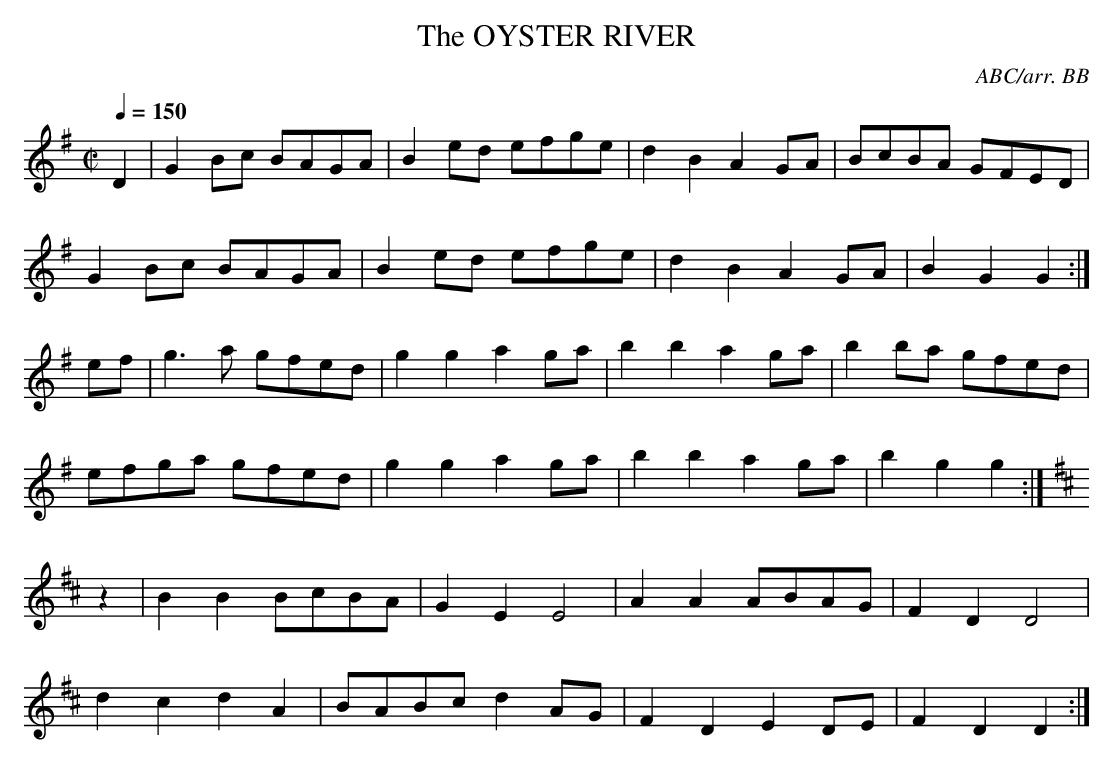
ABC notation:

X:1
T:OYSTER RIVER, The
C:ABC/arr. BB
anywhere else. (Note the key change in the third part, which
actually sounds like it belongs to another tune!) With all the
quarter notes, I thought it might make an interesting hornpipe,
but you could also play it as a march or maybe even a polka.
Q:1/4=150
M:C|
L:1/8
K:G
D2|G2Bc BAGA|B2ed efge|d2B2 A2GA|BcBA GFED|
G2Bc BAGA|B2ed efge|d2B2 A2GA|B2G2G2 :|
ef|g3a gfed|g2g2 a2ga|b2b2 a2ga|b2ba gfed|
efga gfed|g2g2 a2ga|b2b2 a2ga|b2g2g2 :|
K:D
z2|B2B2 BcBA|G2E2 E4|A2A2 ABAG|F2D2 D4|
d2c2 d2A2|BABc d2AG|F2D2 E2DE|F2D2D2 :|
